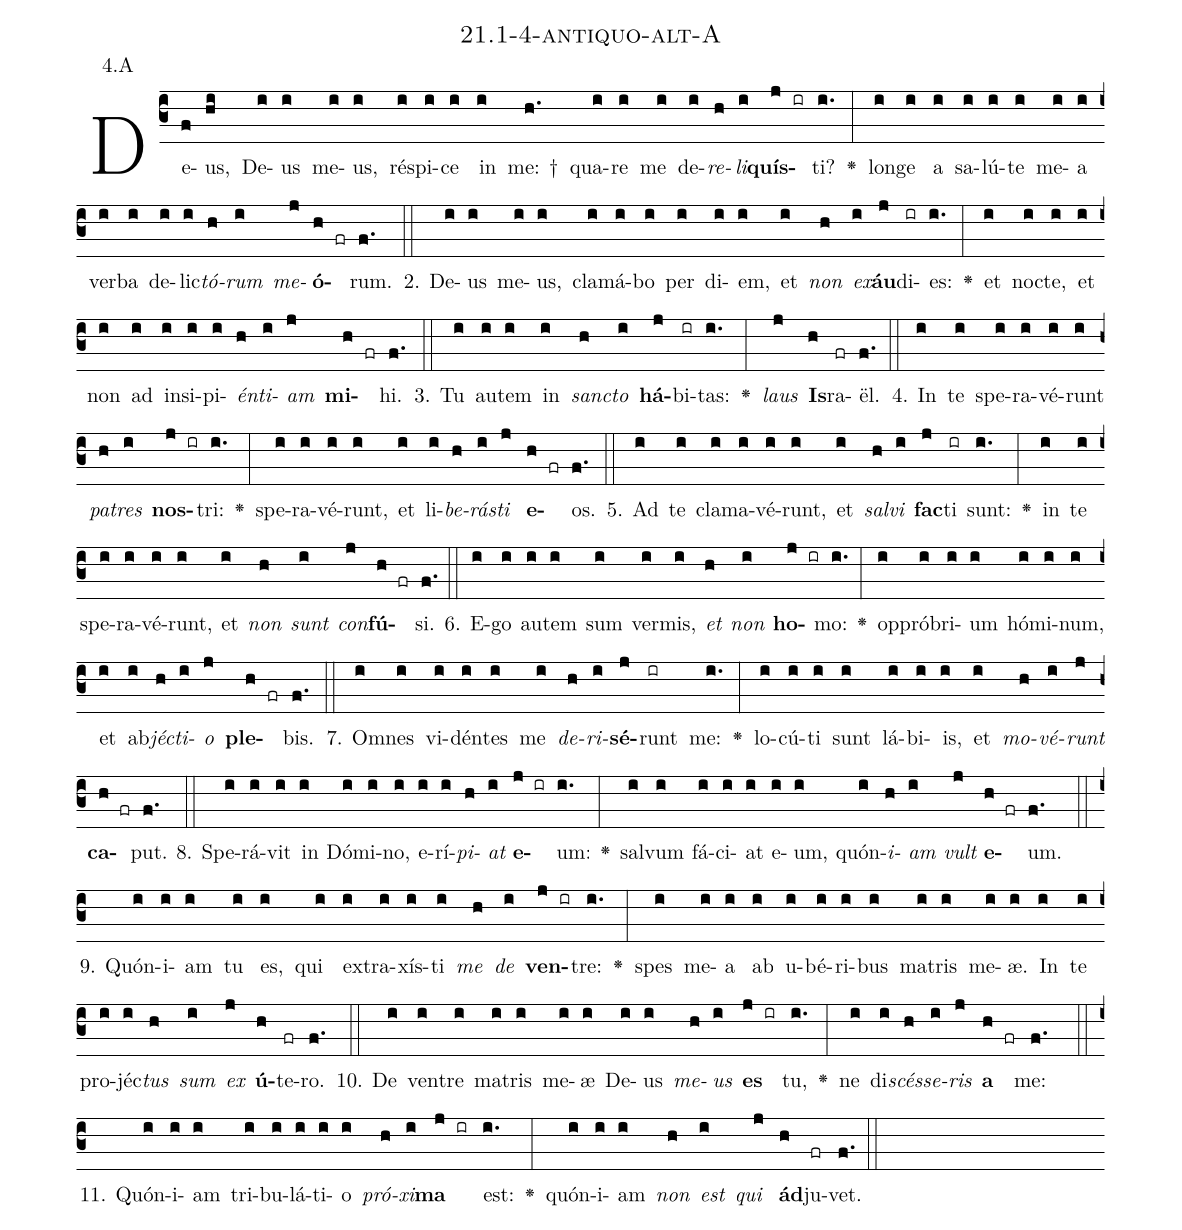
name: 21.1-4-antiquo-alt-A;
annotation: 4.A;
%%
(c3)De(f)us,(hi) De(i)us(i) me(i)us,(i) ré(i)spi(i)ce(i) in(i) me: †(h.) qua(i)re(i) me(i) de(i)<i>re</i>(h)<i>li</i>(i)<b>quís</b>(j ir)ti?(i.) <v>\greheightstar</v>(:) lon(i)ge(i) a(i) sa(i)lú(i)te(i) me(i)a(i) ver(i)ba(i) de(i)lic(i)<i>tó</i>(h)<i>rum</i>(i) <i>me</i>(j)<b>ó</b>(h fr)rum.(f.) (::)
2. De(i)us(i) me(i)us,(i) cla(i)má(i)bo(i) per(i) di(i)em,(i) et(i) <i>non</i>(h) <i>ex</i>(i)<b>áu</b>(j)di(ir)es:(i.) <v>\greheightstar</v>(:) et(i) noc(i)te,(i) et(i) non(i) ad(i) in(i)si(i)pi(i)<i>én</i>(h)<i>ti</i>(i)<i>am</i>(j) <b>mi</b>(h fr)hi.(f.) (::)
3. Tu(i) au(i)tem(i) in(i) <i>sanc</i>(h)<i>to</i>(i) <b>há</b>(j)bi(ir)tas:(i.) <v>\greheightstar</v>(:) <i>laus</i>(j) <b>Is</b>(h)ra(fr)ël.(f.) (::)
4. In(i) te(i) spe(i)ra(i)vé(i)runt(i) <i>pa</i>(h)<i>tres</i>(i) <b>nos</b>(j ir)tri:(i.) <v>\greheightstar</v>(:) spe(i)ra(i)vé(i)runt,(i) et(i) li(i)<i>be</i>(h)<i>rás</i>(i)<i>ti</i>(j) <b>e</b>(h fr)os.(f.) (::)
5. Ad(i) te(i) cla(i)ma(i)vé(i)runt,(i) et(i) <i>sal</i>(h)<i>vi</i>(i) <b>fac</b>(j)ti(ir) sunt:(i.) <v>\greheightstar</v>(:) in(i) te(i) spe(i)ra(i)vé(i)runt,(i) et(i) <i>non</i>(h) <i>sunt</i>(i) <i>con</i>(j)<b>fú</b>(h fr)si.(f.) (::)
6. E(i)go(i) au(i)tem(i) sum(i) ver(i)mis,(i) <i>et</i>(h) <i>non</i>(i) <b>ho</b>(j ir)mo:(i.) <v>\greheightstar</v>(:) op(i)pró(i)bri(i)um(i) hó(i)mi(i)num,(i) et(i) ab(i)<i>jéc</i>(h)<i>ti</i>(i)<i>o</i>(j) <b>ple</b>(h fr)bis.(f.) (::)
7. Om(i)nes(i) vi(i)dén(i)tes(i) me(i) <i>de</i>(h)<i>ri</i>(i)<b>sé</b>(j)runt(ir) me:(i.) <v>\greheightstar</v>(:) lo(i)cú(i)ti(i) sunt(i) lá(i)bi(i)is,(i) et(i) <i>mo</i>(h)<i>vé</i>(i)<i>runt</i>(j) <b>ca</b>(h fr)put.(f.) (::)
8. Spe(i)rá(i)vit(i) in(i) Dó(i)mi(i)no,(i) e(i)rí(i)<i>pi</i>(h)<i>at</i>(i) <b>e</b>(j ir)um:(i.) <v>\greheightstar</v>(:) sal(i)vum(i) fá(i)ci(i)at(i) e(i)um,(i) quón(i)<i>i</i>(h)<i>am</i>(i) <i>vult</i>(j) <b>e</b>(h fr)um.(f.) (::)
9. Quón(i)i(i)am(i) tu(i) es,(i) qui(i) ex(i)tra(i)xís(i)ti(i) <i>me</i>(h) <i>de</i>(i) <b>ven</b>(j ir)tre:(i.) <v>\greheightstar</v>(:) spes(i) me(i)a(i) ab(i) u(i)bé(i)ri(i)bus(i) ma(i)tris(i) me(i)æ.(i) In(i) te(i) pro(i)jéc(i)<i>tus</i>(h) <i>sum</i>(i) <i>ex</i>(j) <b>ú</b>(h)te(fr)ro.(f.) (::)
10. De(i) ven(i)tre(i) ma(i)tris(i) me(i)æ(i) De(i)us(i) <i>me</i>(h)<i>us</i>(i) <b>es</b>(j ir) tu,(i.) <v>\greheightstar</v>(:) ne(i) di(i)<i>scés</i>(h)<i>se</i>(i)<i>ris</i>(j) <b>a</b>(h fr) me:(f.) (::)
11. Quón(i)i(i)am(i) tri(i)bu(i)lá(i)ti(i)o(i) <i>pró</i>(h)<i>xi</i>(i)<b>ma</b>(j ir) est:(i.) <v>\greheightstar</v>(:) quón(i)i(i)am(i) <i>non</i>(h) <i>est</i>(i) <i>qui</i>(j) <b>ád</b>(h)ju(fr)vet.(f.) (::)
